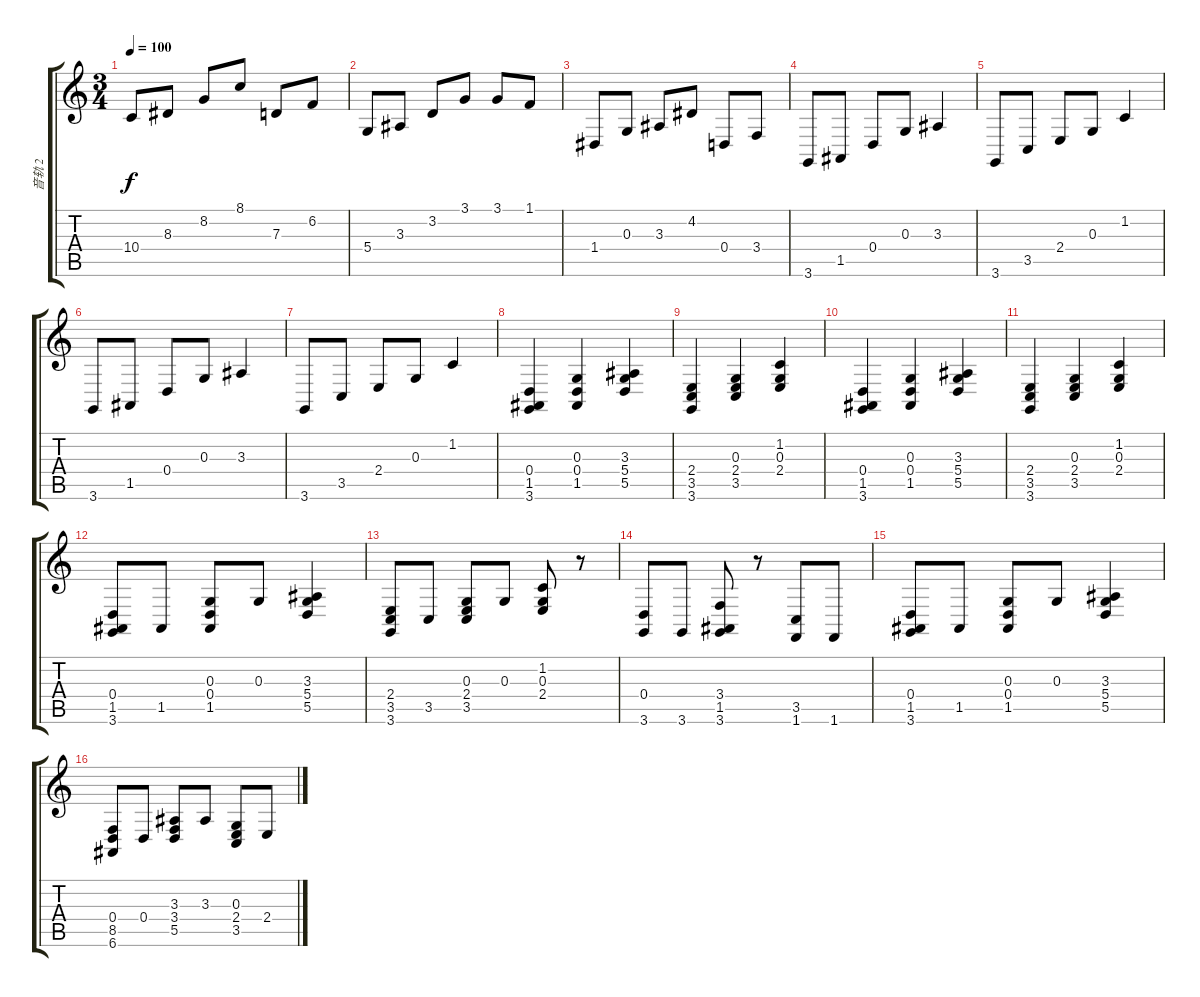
\track ("音轨 2" "音轨 2") {instrument acousticgrandpiano}
\staff {score tabs}
\tuning (E4 B3 G3 D3 A2 E2) {hide}
\ts (3 4)
\tempo 100
\clef g2
\ks c
10.4.8{dy f} 8.3.8 8.2.8 8.1.8 7.3.8 6.2.8 |
5.4.8 3.3.8 3.2.8 3.1.8 3.1.8 1.1.8 |
1.4.8 0.3.8 3.3.8 4.2.8 0.4.8 3.4.8 |
3.6.8 1.5.8 0.4.8 0.3.8 3.3.4 |
3.6.8 3.5.8 2.4.8 0.3.8 1.2.4 |
3.6.8 1.5.8 0.4.8 0.3.8 3.3.4 |
3.6.8 3.5.8 2.4.8 0.3.8 1.2.4 |
(0.4 1.5 3.6).4 (0.3 0.4 1.5).4 (3.3 5.4 5.5).4 |
(2.4 3.5 3.6).4 (0.3 2.4 3.5).4 (1.2 0.3 2.4).4 |
(0.4 1.5 3.6).4 (0.3 0.4 1.5).4 (3.3 5.4 5.5).4 |
(2.4 3.5 3.6).4 (0.3 2.4 3.5).4 (1.2 0.3 2.4).4 |
(0.4 1.5 3.6).8 1.5.8 (0.3 0.4 1.5).8 0.3.8 (3.3 5.4 5.5).4 |
(2.4 3.5 3.6).8 3.5.8 (0.3 2.4 3.5).8 0.3.8 (1.2 0.3 2.4).8 r.8 |
(0.4 3.6).8 3.6.8 (3.4 1.5 3.6).8 r.8 (3.5 1.6).8 1.6.8 |
(0.4 1.5 3.6).8 1.5.8 (0.3 0.4 1.5).8 0.3.8 (3.3 5.4 5.5).4 |
(0.4 8.5 6.6).8 0.4.8 (3.3 3.4 5.5).8 3.3.8 (0.3 2.4 3.5).8 2.4.8
